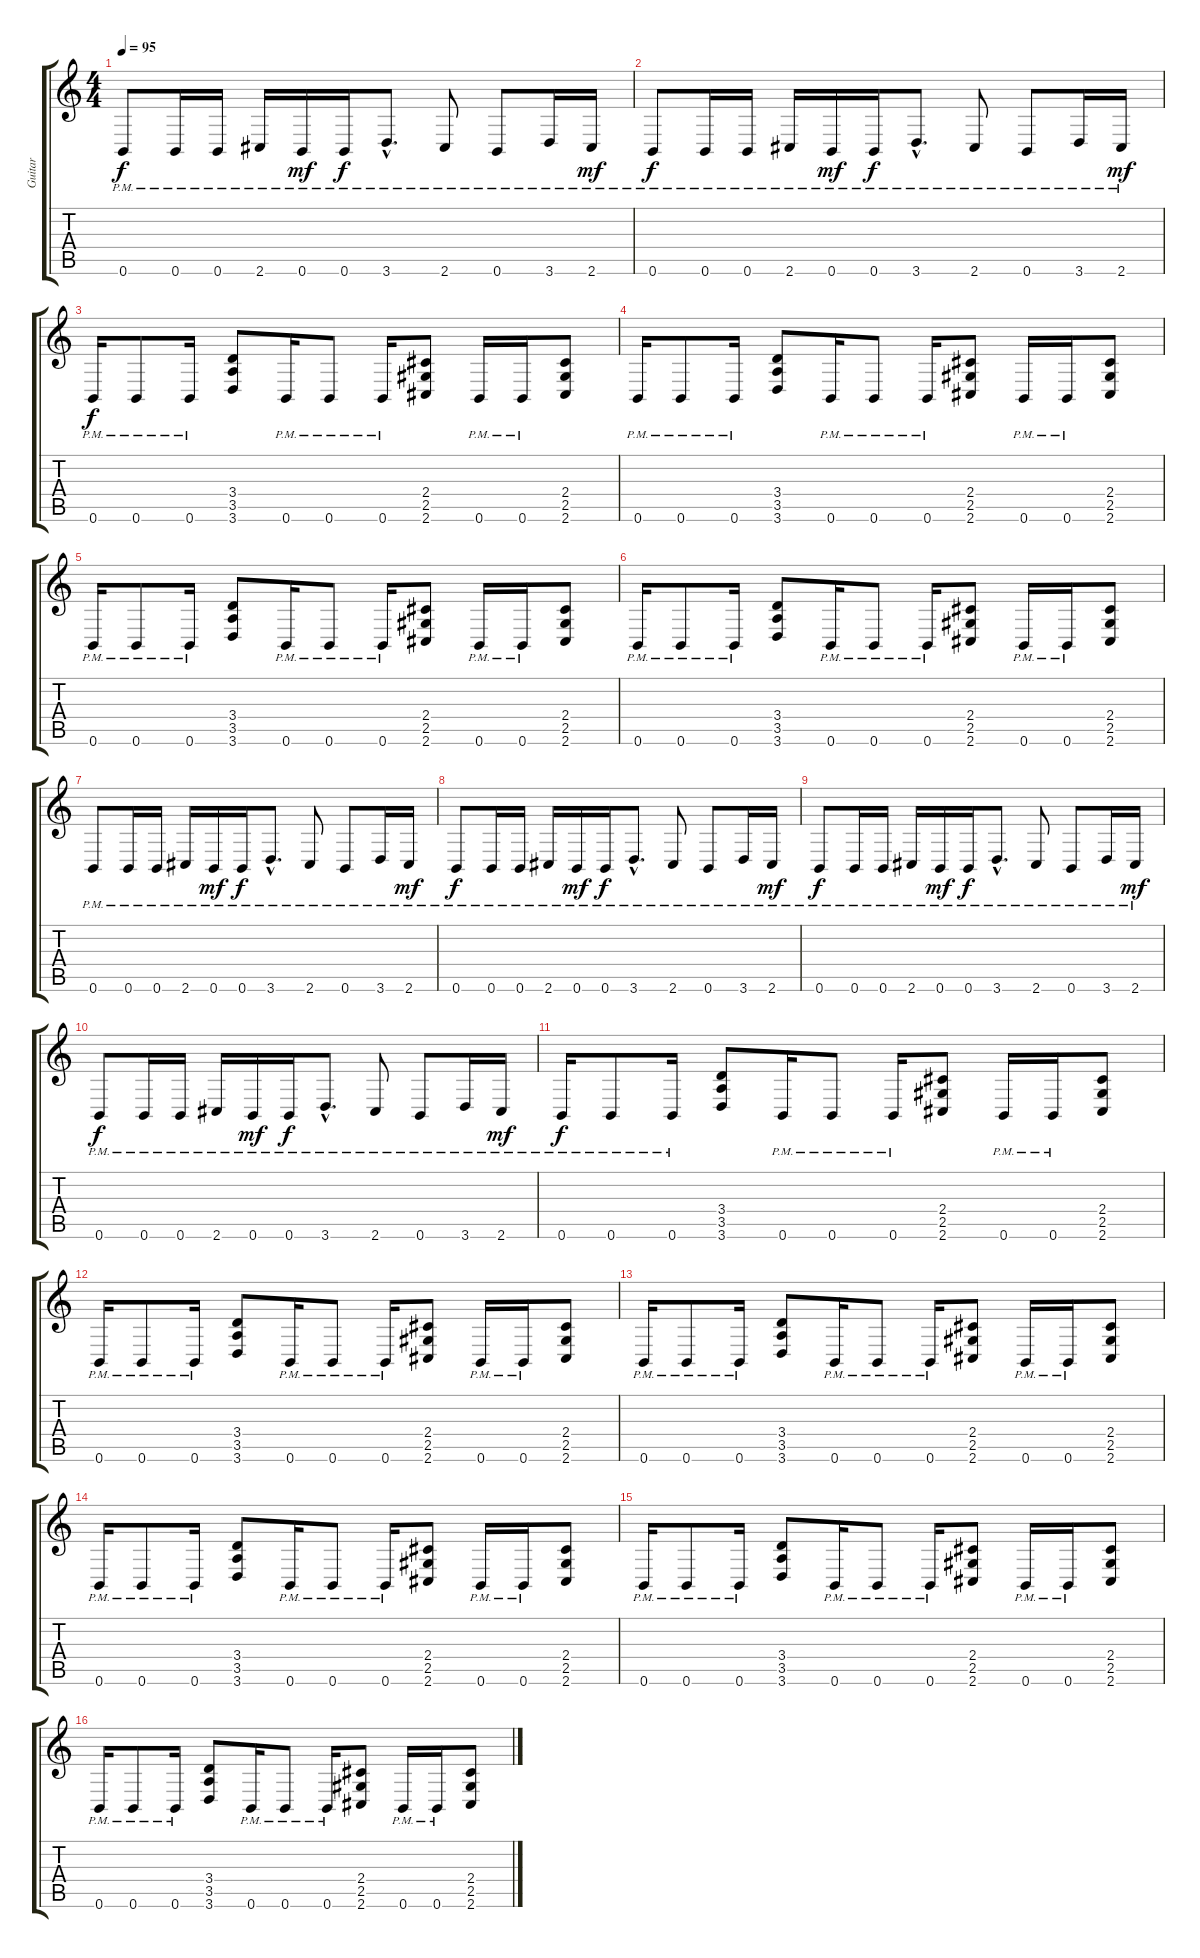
\track ("Guitar" "Guitar") {instrument distortionguitar}
\staff {score tabs}
\tuning (Db4 Ab3 E3 B2 Gb2 B1) {hide}
\ts (4 4)
\tempo 95
\clef g2
\ks c
0.6{pm}.8{dy f} 0.6{pm}.16 0.6{pm}.16 2.6{pm}.16 0.6{pm}.16{dy mf} 0.6{pm}.16{dy f} 3.6{hac pm}.8{d} 2.6{pm}.8 0.6{pm}.8 3.6{pm}.16 2.6{pm}.16{dy mf} |
0.6{pm}.8{dy f} 0.6{pm}.16 0.6{pm}.16 2.6{pm}.16 0.6{pm}.16{dy mf} 0.6{pm}.16{dy f} 3.6{hac pm}.8{d} 2.6{pm}.8 0.6{pm}.8 3.6{pm}.16 2.6{pm}.16{dy mf} |
0.6{pm}.16{dy f} 0.6{pm}.8 0.6{pm}.16 (3.4 3.5 3.6).8 0.6{pm}.16 0.6{pm}.8 0.6{pm}.16 (2.4 2.5 2.6).8 0.6{pm}.16 0.6{pm}.16 (2.4 2.5 2.6).8 |
0.6{pm}.16 0.6{pm}.8 0.6{pm}.16 (3.4 3.5 3.6).8 0.6{pm}.16 0.6{pm}.8 0.6{pm}.16 (2.4 2.5 2.6).8 0.6{pm}.16 0.6{pm}.16 (2.4 2.5 2.6).8 |
0.6{pm}.16 0.6{pm}.8 0.6{pm}.16 (3.4 3.5 3.6).8 0.6{pm}.16 0.6{pm}.8 0.6{pm}.16 (2.4 2.5 2.6).8 0.6{pm}.16 0.6{pm}.16 (2.4 2.5 2.6).8 |
0.6{pm}.16 0.6{pm}.8 0.6{pm}.16 (3.4 3.5 3.6).8 0.6{pm}.16 0.6{pm}.8 0.6{pm}.16 (2.4 2.5 2.6).8 0.6{pm}.16 0.6{pm}.16 (2.4 2.5 2.6).8 |
0.6{pm}.8 0.6{pm}.16 0.6{pm}.16 2.6{pm}.16 0.6{pm}.16{dy mf} 0.6{pm}.16{dy f} 3.6{hac pm}.8{d} 2.6{pm}.8 0.6{pm}.8 3.6{pm}.16 2.6{pm}.16{dy mf} |
0.6{pm}.8{dy f} 0.6{pm}.16 0.6{pm}.16 2.6{pm}.16 0.6{pm}.16{dy mf} 0.6{pm}.16{dy f} 3.6{hac pm}.8{d} 2.6{pm}.8 0.6{pm}.8 3.6{pm}.16 2.6{pm}.16{dy mf} |
0.6{pm}.8{dy f} 0.6{pm}.16 0.6{pm}.16 2.6{pm}.16 0.6{pm}.16{dy mf} 0.6{pm}.16{dy f} 3.6{hac pm}.8{d} 2.6{pm}.8 0.6{pm}.8 3.6{pm}.16 2.6{pm}.16{dy mf} |
0.6{pm}.8{dy f} 0.6{pm}.16 0.6{pm}.16 2.6{pm}.16 0.6{pm}.16{dy mf} 0.6{pm}.16{dy f} 3.6{hac pm}.8{d} 2.6{pm}.8 0.6{pm}.8 3.6{pm}.16 2.6{pm}.16{dy mf} |
0.6{pm}.16{dy f} 0.6{pm}.8 0.6{pm}.16 (3.4 3.5 3.6).8 0.6{pm}.16 0.6{pm}.8 0.6{pm}.16 (2.4 2.5 2.6).8 0.6{pm}.16 0.6{pm}.16 (2.4 2.5 2.6).8 |
0.6{pm}.16 0.6{pm}.8 0.6{pm}.16 (3.4 3.5 3.6).8 0.6{pm}.16 0.6{pm}.8 0.6{pm}.16 (2.4 2.5 2.6).8 0.6{pm}.16 0.6{pm}.16 (2.4 2.5 2.6).8 |
0.6{pm}.16 0.6{pm}.8 0.6{pm}.16 (3.4 3.5 3.6).8 0.6{pm}.16 0.6{pm}.8 0.6{pm}.16 (2.4 2.5 2.6).8 0.6{pm}.16 0.6{pm}.16 (2.4 2.5 2.6).8 |
0.6{pm}.16 0.6{pm}.8 0.6{pm}.16 (3.4 3.5 3.6).8 0.6{pm}.16 0.6{pm}.8 0.6{pm}.16 (2.4 2.5 2.6).8 0.6{pm}.16 0.6{pm}.16 (2.4 2.5 2.6).8 |
0.6{pm}.16 0.6{pm}.8 0.6{pm}.16 (3.4 3.5 3.6).8 0.6{pm}.16 0.6{pm}.8 0.6{pm}.16 (2.4 2.5 2.6).8 0.6{pm}.16 0.6{pm}.16 (2.4 2.5 2.6).8 |
0.6{pm}.16 0.6{pm}.8 0.6{pm}.16 (3.4 3.5 3.6).8 0.6{pm}.16 0.6{pm}.8 0.6{pm}.16 (2.4 2.5 2.6).8 0.6{pm}.16 0.6{pm}.16 (2.4 2.5 2.6).8
